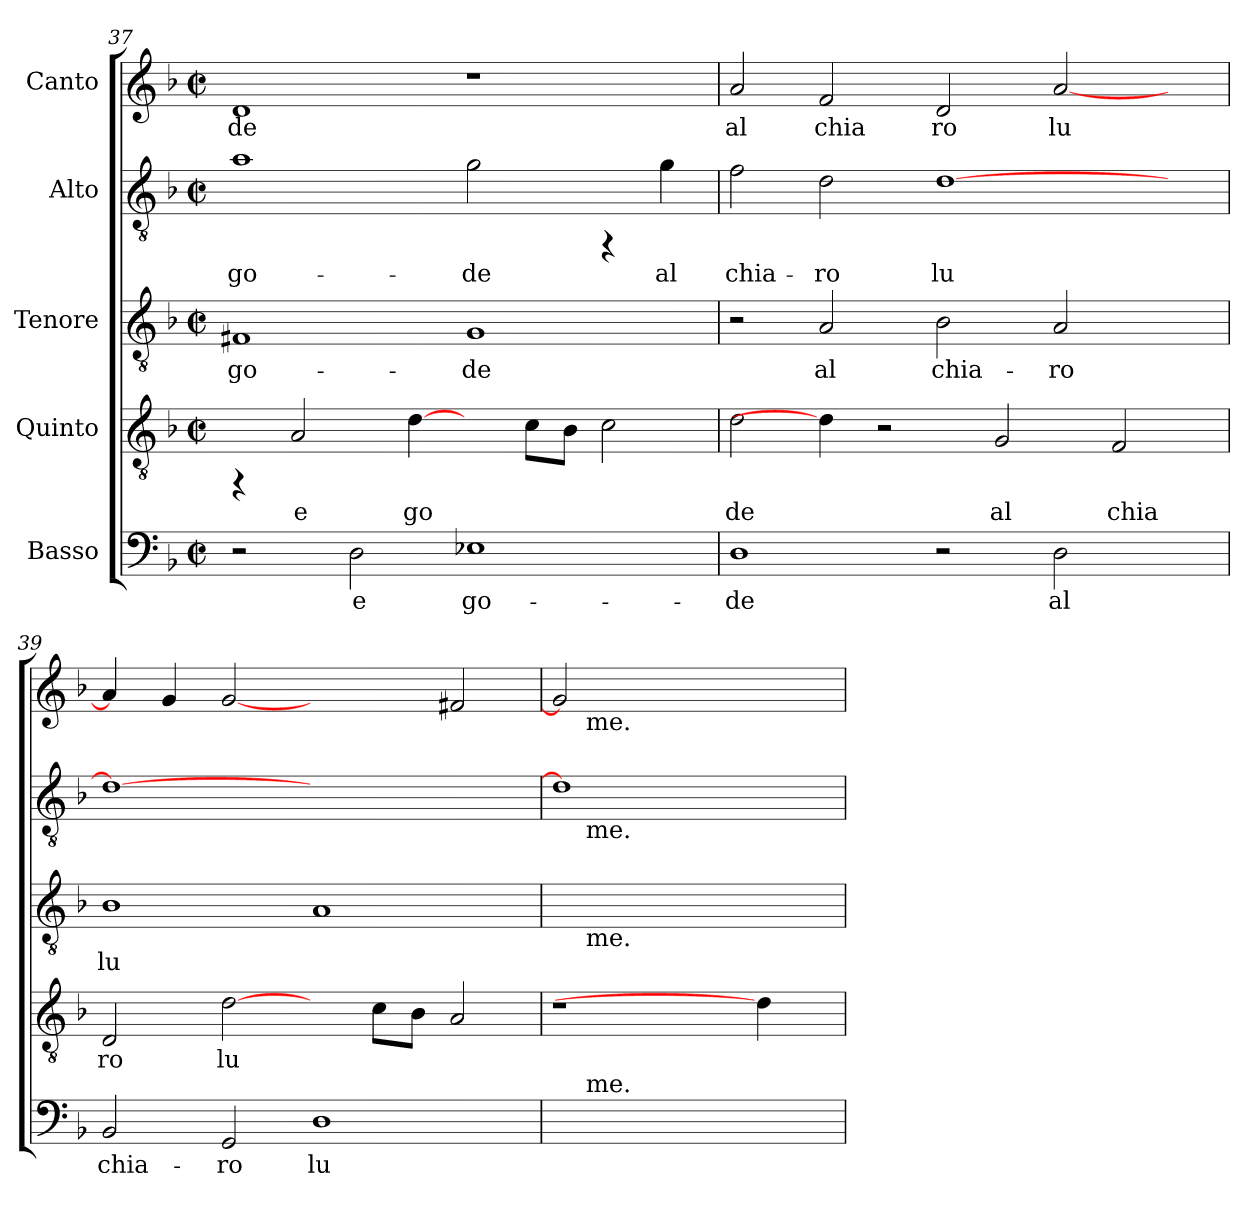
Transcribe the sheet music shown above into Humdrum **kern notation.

**kern	**text	**kern	**text	**kern	**text	**kern	**text	**kern	**text
*part5	*part5	*part4	*part4	*part3	*part3	*part2	*part2	*part1	*part1
*staff5	*staff5	*staff4	*staff4	*staff3	*staff3	*staff2	*staff2	*staff1	*staff1
*I"Basso	*	*I"Quinto	*	*I"Tenore	*	*I"Alto	*	*I"Canto	*
*clefF4	*	*clefGv2	*	*clefGv2	*	*clefGv2	*	*clefG2	*
*k[b-]	*	*k[b-]	*	*k[b-]	*	*k[b-]	*	*k[b-]	*
*F:	*	*F:	*	*F:	*	*F:	*	*F:	*
*M2/2	*	*M2/2	*	*M2/2	*	*M2/2	*	*M2/2	*
*met(c|)	*	*met(c|)	*	*met(c|)	*	*met(c|)	*	*met(c|)	*
=37	=37	=37	=37	=37	=37	=37	=37	=37	=37
!	!	!	!	!	!LO:LY:b:cj	!	!LO:LY:b:cj	!	!LO:LY:b:cj
2r	.	4rFF	.	1F#X	go-	1a	go-	1d	de
!	!	!	!LO:LY:b:cj	!	!	!	!	!	!
.	.	2A/	e	.	.	.	.	.	.
!	!LO:LY:b:cj	!	!	!	!	!	!	!	!
2D\	e	.	.	.	.	.	.	.	.
!	!	!	!LO:LY:b:cj	!	!	!	!	!	!
.	.	[4d\	go	.	.	.	.	.	.
!	!LO:LY:b:cj	!	!	!	!LO:LY:b:cj	!	!LO:LY:b:cj	!	!
1E-X	go-	4ryy	.	1G	-de	2g\	-de	1r	.
!	!	!	!LO:LY:b:cj	!	!	!	!	!	!
.	.	8c\L	.	.	.	.	.	.	.
!	!	!	!LO:LY:b:cj	!	!	!	!	!	!
.	.	8B-\J	.	.	.	.	.	.	.
!	!	!	!LO:LY:b:cj	!	!	!	!	!	!
.	.	2c\	.	.	.	4rFF	.	.	.
!	!	!	!	!	!	!	!LO:LY:b:cj	!	!
.	.	.	.	.	.	4g\	al	.	.
=38	=38	=38	=38	=38	=38	=38	=38	=38	=38
!	!LO:LY:b:cj	!	!LO:LY:b:cj	!	!	!	!LO:LY:b:cj	!	!LO:LY:b:cj
1D	-de	2d\	de	2r	.	2f\	chia-	2a/	al
!	!	!	!	!	!LO:LY:b:cj	!	!LO:LY:b:cj	!	!LO:LY:b:cj
.	.	4d\]	.	2A/	al	2d\	-ro	2f/	chia
.	.	2r	.	.	.	.	.	.	.
!	!	!	!	!	!LO:LY:b:cj	!	!LO:LY:b:cj	!	!LO:LY:b:cj
2r	.	.	.	2B-\	chia-	[>1d	lu-	2d/	ro
!	!	!	!LO:LY:b:cj	!	!	!	!	!	!
.	.	2G/	al	.	.	.	.	.	.
!	!LO:LY:b:cj	!	!	!	!LO:LY:b:cj	!	!	!	!LO:LY:b:cj
2D\	al	.	.	2A/	-ro	.	.	[<2a/	lu
!	!	!	!LO:LY:b:cj	!	!	!	!	!	!
.	.	2F/	chia	.	.	.	.	.	.
4ryy	.	.	.	4ryy	.	4ryy	.	4ryy	.
=39	=39	=39	=39	=39	=39	=39	=39	=39	=39
!	!LO:LY:b:cj	!	!LO:LY:b:cj	!	!LO:LY:b:cj	!	!LO:LY:b:cj	!	!LO:LY:b:cj
2BB-/	chia-	2D/	ro	1B-	lu-	1d_	--	4a/]	.
!	!	!	!	!	!	!	!	!	!LO:LY:b:cj
.	.	.	.	.	.	.	.	4g/	.
!	!LO:LY:b:cj	!	!LO:LY:b:cj	!	!	!	!	!	!LO:LY:b:cj
2GG/	-ro	[2d\	lu	.	.	.	.	[2g	.
!	!LO:LY:b:cj	!	!	!	!LO:LY:b:cj	!	!	!	!
1D	lu-	4ryy	.	1A	--	1ryy	.	2ryy	.
!	!	!	!LO:LY:b:cj	!	!	!	!	!	!
.	.	8c\L	.	.	.	.	.	.	.
!	!	!	!LO:LY:b:cj	!	!	!	!	!	!
.	.	8B-\J	.	.	.	.	.	.	.
!	!	!	!LO:LY:b:cj	!	!	!	!	!	!LO:LY:b:cj
.	.	2A/	.	.	.	.	.	2f#/	.
=40	=40	=40	=40	=40	=40	=40	=40	=40	=40
*	*	*	*	*	*	*^	*	*^	*
16.ryy	.	1r	.	16.ryy	.	1d]	16.ryy	.	2g]	16.ryy	.
!	!	!	!	!	!	!	!	!	!	!LO:TX:b:t=me.	!
!	!	!	!	!	!	!	!LO:TX:b:t=me.	!	!	!	!
!	!	!	!	!LO:TX:b:t=me.	!	!	!	!	!	!	!
!LO:TX:a:t=me.	!	!	!	!	!	!	!	!	!	!	!
1ryy	.	.	.	1ryy	.	.	1ryy	.	.	1ryy	.
.	.	.	.	.	.	.	.	.	2.ryy	.	.
.	.	4d\]	.	.	.	4ryy	.	.	.	.	.
8ryy	.	.	.	8ryy	.	.	8ryy	.	.	8ryy	.
32ryy	.	.	.	32ryy	.	.	32ryy	.	.	32ryy	.
*	*	*	*	*	*	*v	*v	*	*	*	*
*	*	*	*	*	*	*	*	*v	*v	*
=	=	=	=	=	=	=	=	=	=
*-	*-	*-	*-	*-	*-	*-	*-	*-	*-
